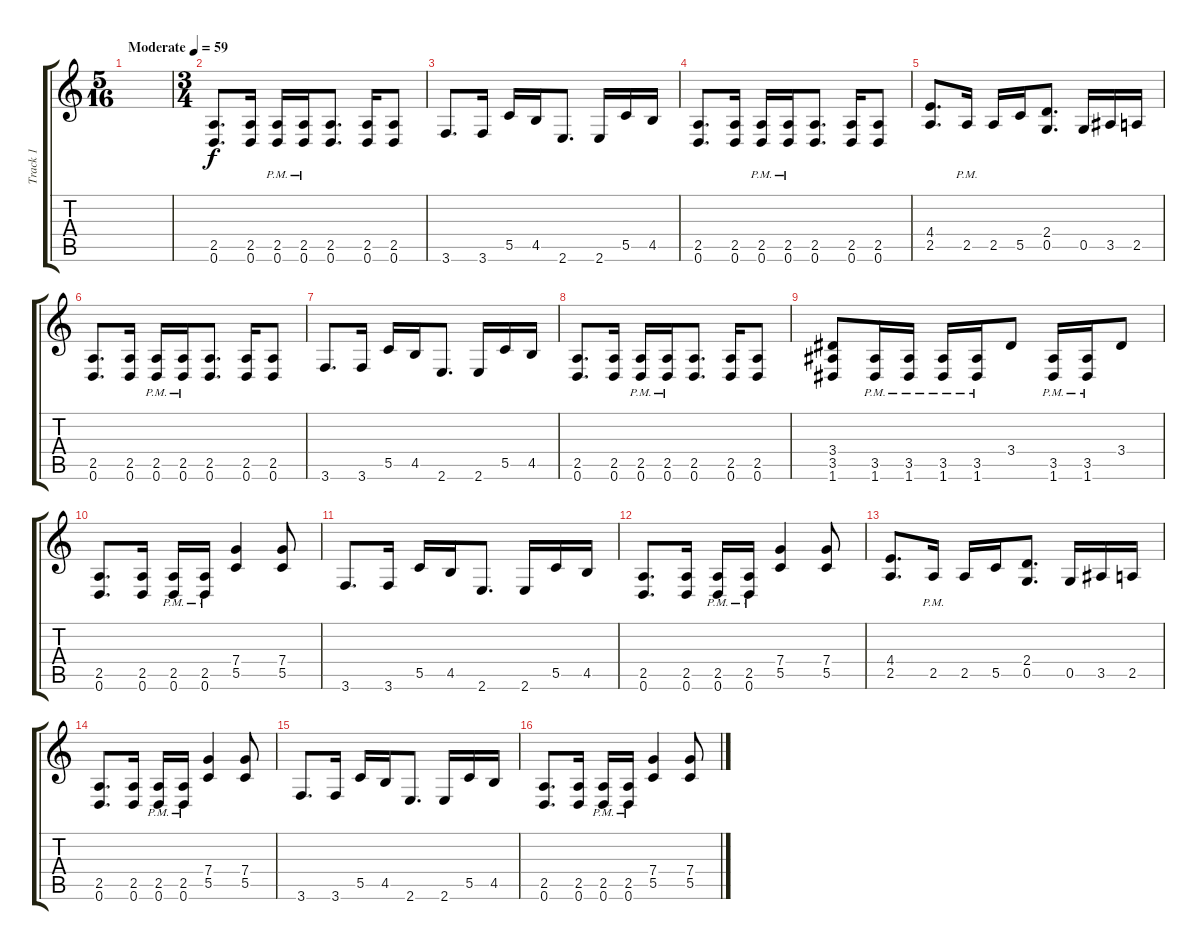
\track ("Track 1" "Track 1") {instrument distortionguitar}
\staff {score tabs}
\tuning (D4 A3 F3 C3 G2 D2) {hide}
\ts (5 16)
\tempo (59 "Moderate")
\clef g2
\ks c
|
\ts (3 4)
(2.5 0.6).8{d} (2.5 0.6).16 (2.5{pm} 0.6{pm}).16 (2.5{pm} 0.6{pm}).16 (2.5 0.6).8{d} (2.5 0.6).16 (2.5 0.6).8 |
3.6.8{d} 3.6.16 5.5.16 4.5.16 2.6.8{d} 2.6.16 5.5.16 4.5.16 |
(2.5 0.6).8{d} (2.5 0.6).16 (2.5{pm} 0.6{pm}).16 (2.5{pm} 0.6{pm}).16 (2.5 0.6).8{d} (2.5 0.6).16 (2.5 0.6).8 |
(4.4 2.5).8{d} 2.5{pm}.16 2.5.16 5.5.16 (2.4 0.5).8{d} 0.5.16 3.5.16 2.5.16 |
(2.5 0.6).8{d} (2.5 0.6).16 (2.5{pm} 0.6{pm}).16 (2.5{pm} 0.6{pm}).16 (2.5 0.6).8{d} (2.5 0.6).16 (2.5 0.6).8 |
3.6.8{d} 3.6.16 5.5.16 4.5.16 2.6.8{d} 2.6.16 5.5.16 4.5.16 |
(2.5 0.6).8{d} (2.5 0.6).16 (2.5{pm} 0.6{pm}).16 (2.5{pm} 0.6{pm}).16 (2.5 0.6).8{d} (2.5 0.6).16 (2.5 0.6).8 |
(3.4 3.5 1.6).8 (3.5{pm} 1.6{pm}).16 (3.5{pm} 1.6{pm}).16 (3.5{pm} 1.6{pm}).16 (3.5{pm} 1.6{pm}).16 3.4.8 (3.5{pm} 1.6{pm}).16 (3.5{pm} 1.6{pm}).16 3.4.8 |
(2.5 0.6).8{d} (2.5 0.6).16 (2.5{pm} 0.6{pm}).16 (2.5{pm} 0.6{pm}).16 (7.4 5.5).4 (7.4 5.5).8 |
3.6.8{d} 3.6.16 5.5.16 4.5.16 2.6.8{d} 2.6.16 5.5.16 4.5.16 |
(2.5 0.6).8{d} (2.5 0.6).16 (2.5{pm} 0.6{pm}).16 (2.5{pm} 0.6{pm}).16 (7.4 5.5).4 (7.4 5.5).8 |
(4.4 2.5).8{d} 2.5{pm}.16 2.5.16 5.5.16 (2.4 0.5).8{d} 0.5.16 3.5.16 2.5.16 |
(2.5 0.6).8{d} (2.5 0.6).16 (2.5{pm} 0.6{pm}).16 (2.5{pm} 0.6{pm}).16 (7.4 5.5).4 (7.4 5.5).8 |
3.6.8{d} 3.6.16 5.5.16 4.5.16 2.6.8{d} 2.6.16 5.5.16 4.5.16 |
(2.5 0.6).8{d} (2.5 0.6).16 (2.5{pm} 0.6{pm}).16 (2.5{pm} 0.6{pm}).16 (7.4 5.5).4 (7.4 5.5).8
